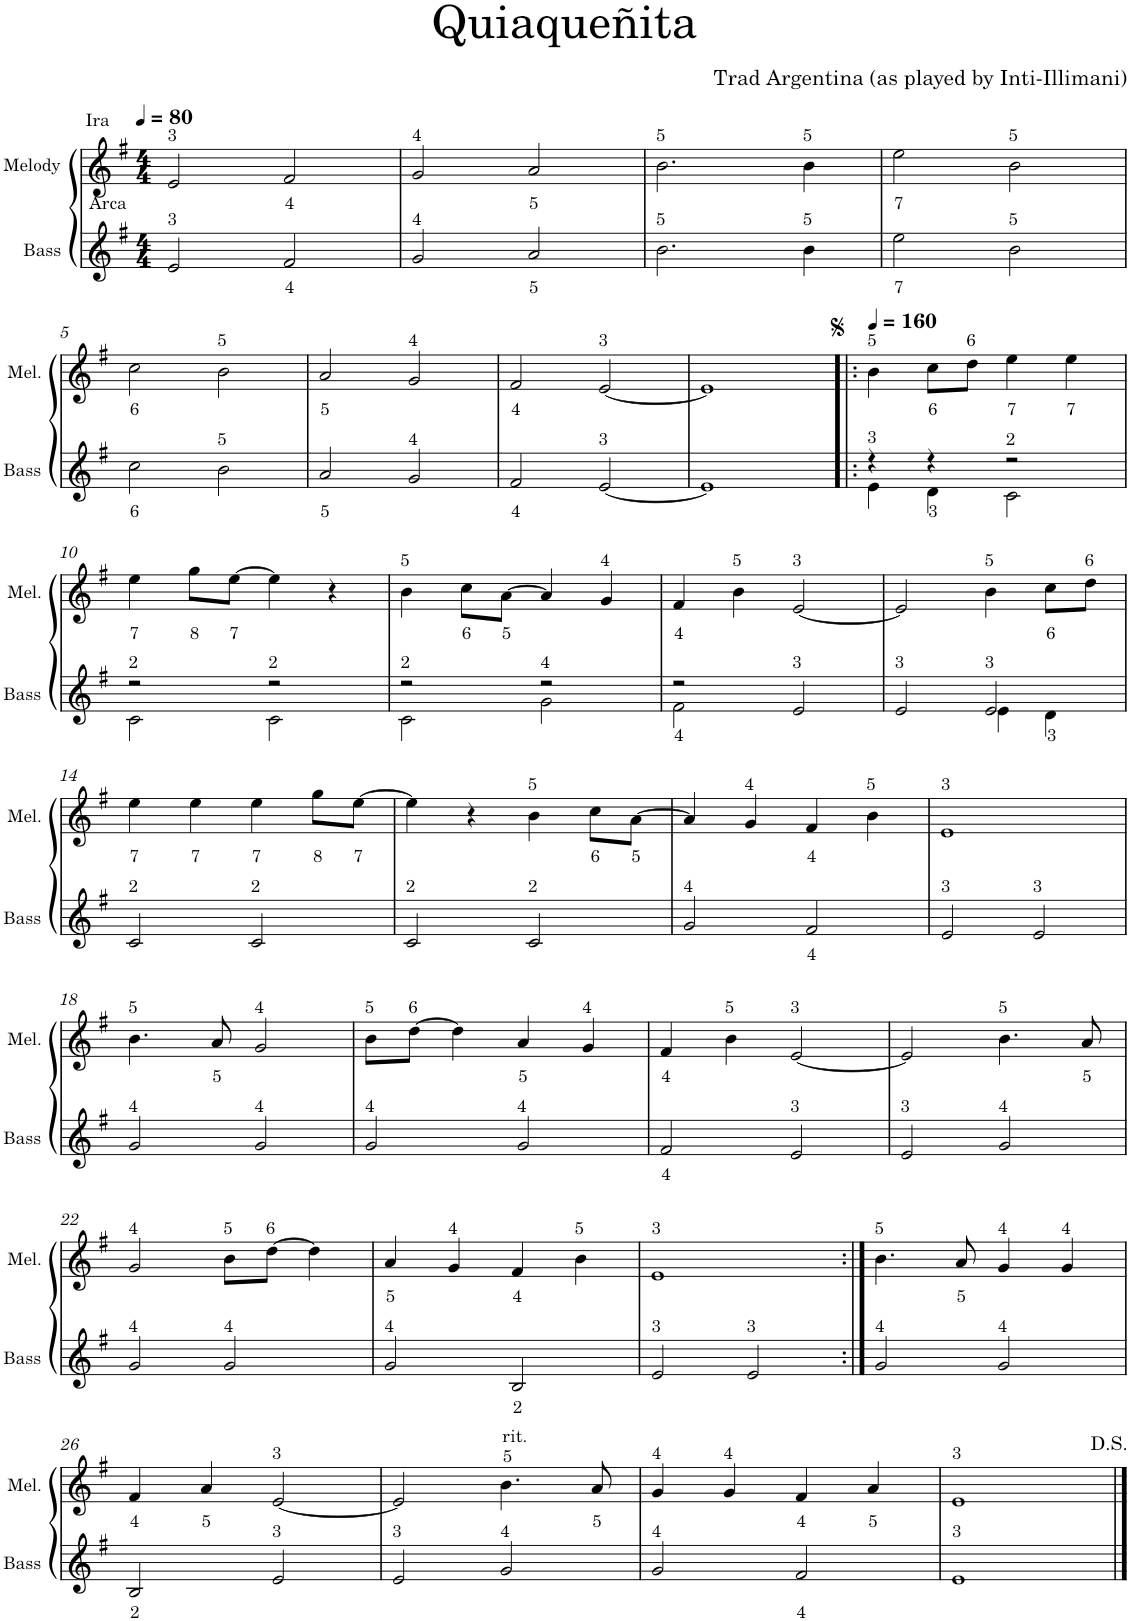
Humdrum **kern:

**kern	**text	**kern	**text
*part2	*part2	*part1	*part1
*staff2	*staff2	*staff1	*staff1
*I"Bass	*	*I"Melody	*
*I'Bass	*	*I'Mel.	*
*clefG2	*	*clefG2	*
*k[f#]	*	*k[f#]	*
*M4/4	*	*M4/4	*
*MM80	*	*MM80	*
=1	=1	=1	=1
!	!	!LO:TX:a:t=3	!
!	!	!LO:TX:a:t=Ira	!
!	!	!LO:TX:b:t=Arca	!
!LO:TX:a:t=3	!	!	!
2e/	.	2e/	.
!	!LO:LY:b	!	!LO:LY:b
2f#/	4	2f#/	4
=2	=2	=2	=2
!	!	!LO:TX:a:t=4	!
!LO:TX:a:t=4	!	!	!
2g/	.	2g/	.
!	!LO:LY:b	!	!LO:LY:b
2a/	5	2a/	5
=3	=3	=3	=3
!	!	!LO:TX:a:t=5	!
!LO:TX:a:t=5	!	!	!
2.b\	.	2.b\	.
!	!	!LO:TX:a:t=5	!
!LO:TX:a:t=5	!	!	!
4b\	.	4b\	.
=4	=4	=4	=4
!	!LO:LY:b	!	!LO:LY:b
2ee\	7	2ee\	7
!	!	!LO:TX:a:t=5	!
!LO:TX:a:t=5	!	!	!
2b\	.	2b\	.
!!LO:LB:g=z
=5	=5	=5	=5
!	!LO:LY:b	!	!LO:LY:b
2cc\	6	2cc\	6
!	!	!LO:TX:a:t=5	!
!LO:TX:a:t=5	!	!	!
2b\	.	2b\	.
=6	=6	=6	=6
!	!LO:LY:b	!	!LO:LY:b
2a/	5	2a/	5
!	!	!LO:TX:a:t=4	!
!LO:TX:a:t=4	!	!	!
2g/	.	2g/	.
=7	=7	=7	=7
!	!LO:LY:b	!	!LO:LY:b
2f#/	4	2f#/	4
!	!	!LO:TX:a:t=3	!
!LO:TX:a:t=3	!	!	!
[2e/	.	[2e/	.
=8	=8	=8	=8
1e]	.	1e]	.
=9!|:	=9!|:	=9!|:	=9!|:
*	*	*MM160	*
*^	*	*	*
!	!	!	!LO:TX:a:t=5	!
!LO:TX:a:t=3	!	!	!	!
4r	4e\	.	4b\	.
!	!	!LO:LY:b	!	!LO:LY:b
4r	4d\	3	8cc\L	6
!	!	!	!LO:TX:a:t=6	!
.	.	.	8dd\J	.
!LO:TX:a:t=2	!	!	!	!
!	!	!	!	!LO:LY:b
2r	2c\	.	4ee\	7
!	!	!	!	!LO:LY:b
.	.	.	4ee\	7
!!LO:LB:g=z
=10	=10	=10	=10	=10
!LO:TX:a:t=2	!	!	!	!
!	!	!	!	!LO:LY:b
2r	2c\	.	4ee\	7
!	!	!	!	!LO:LY:b
.	.	.	8gg\L	8
!	!	!	!	!LO:LY:b
.	.	.	[8ee\J	7
!LO:TX:a:t=2	!	!	!	!
2r	2c\	.	4ee\]	.
.	.	.	4r	.
=11	=11	=11	=11	=11
!	!	!	!LO:TX:a:t=5	!
!LO:TX:a:t=2	!	!	!	!
2r	2c\	.	4b\	.
!	!	!	!	!LO:LY:b
.	.	.	8cc\L	6
!	!	!	!	!LO:LY:b
.	.	.	[8a\J	5
!LO:TX:a:t=4	!	!	!	!
2r	2g\	.	4a/]	.
!	!	!	!LO:TX:a:t=4	!
.	.	.	4g/	.
=12	=12	=12	=12	=12
!	!	!LO:LY:b	!	!LO:LY:b
2r	2f#\	4	4f#/	4
!	!	!	!LO:TX:a:t=5	!
.	.	.	4b\	.
!	!	!	!LO:TX:a:t=3	!
!LO:TX:a:t=3	!	!	!	!
2e/	2ryy	.	[2e/	.
=13	=13	=13	=13	=13
!LO:TX:a:t=3	!	!	!	!
2e/	2ryy	.	2e/]	.
!	!	!	!LO:TX:a:t=5	!
!LO:TX:a:t=3	!	!	!	!
2e/	4e\	.	4b\	.
!	!	!LO:LY:b	!	!LO:LY:b
.	4d\	3	8cc\L	6
!	!	!	!LO:TX:a:t=6	!
.	.	.	8dd\J	.
*v	*v	*	*	*
!!LO:LB:g=z
=14	=14	=14	=14
!LO:TX:a:t=2	!	!	!
!	!	!	!LO:LY:b
2c/	.	4ee\	7
!	!	!	!LO:LY:b
.	.	4ee\	7
!LO:TX:a:t=2	!	!	!
!	!	!	!LO:LY:b
2c/	.	4ee\	7
!	!	!	!LO:LY:b
.	.	8gg\L	8
!	!	!	!LO:LY:b
.	.	[8ee\J	7
=15	=15	=15	=15
!LO:TX:a:t=2	!	!	!
2c/	.	4ee\]	.
.	.	4r	.
!	!	!LO:TX:a:t=5	!
!LO:TX:a:t=2	!	!	!
2c/	.	4b\	.
!	!	!	!LO:LY:b
.	.	8cc\L	6
!	!	!	!LO:LY:b
.	.	[8a\J	5
=16	=16	=16	=16
!LO:TX:a:t=4	!	!	!
2g/	.	4a/]	.
!	!	!LO:TX:a:t=4	!
.	.	4g/	.
!	!LO:LY:b	!	!LO:LY:b
2f#/	4	4f#/	4
!	!	!LO:TX:a:t=5	!
.	.	4b\	.
=17	=17	=17	=17
!	!	!LO:TX:a:t=3	!
!LO:TX:a:t=3	!	!	!
2e/	.	1e	.
!LO:TX:a:t=3	!	!	!
2e/	.	.	.
!!LO:LB:g=z
=18	=18	=18	=18
!	!	!LO:TX:a:t=5	!
!LO:TX:a:t=4	!	!	!
2g/	.	4.b\	.
!	!	!	!LO:LY:b
.	.	8a/	5
!	!	!LO:TX:a:t=4	!
!LO:TX:a:t=4	!	!	!
2g/	.	2g/	.
=19	=19	=19	=19
!	!	!LO:TX:a:t=5	!
!LO:TX:a:t=4	!	!	!
2g/	.	8b\L	.
!	!	!LO:TX:a:t=6	!
.	.	[8dd\J	.
.	.	4dd\]	.
!LO:TX:a:t=4	!	!	!
!	!	!	!LO:LY:b
2g/	.	4a/	5
!	!	!LO:TX:a:t=4	!
.	.	4g/	.
=20	=20	=20	=20
!	!LO:LY:b	!	!LO:LY:b
2f#/	4	4f#/	4
!	!	!LO:TX:a:t=5	!
.	.	4b\	.
!	!	!LO:TX:a:t=3	!
!LO:TX:a:t=3	!	!	!
2e/	.	[2e/	.
=21	=21	=21	=21
!LO:TX:a:t=3	!	!	!
2e/	.	2e/]	.
!	!	!LO:TX:a:t=5	!
!LO:TX:a:t=4	!	!	!
2g/	.	4.b\	.
!	!	!	!LO:LY:b
.	.	8a/	5
!!LO:LB:g=z
=22	=22	=22	=22
!	!	!LO:TX:a:t=4	!
!LO:TX:a:t=4	!	!	!
2g/	.	2g/	.
!	!	!LO:TX:a:t=5	!
!LO:TX:a:t=4	!	!	!
2g/	.	8b\L	.
!	!	!LO:TX:a:t=6	!
.	.	[8dd\J	.
.	.	4dd\]	.
=23	=23	=23	=23
!LO:TX:a:t=4	!	!	!
!	!	!	!LO:LY:b
2g/	.	4a/	5
!	!	!LO:TX:a:t=4	!
.	.	4g/	.
!	!LO:LY:b	!	!LO:LY:b
2B/	2	4f#/	4
!	!	!LO:TX:a:t=5	!
.	.	4b\	.
=24	=24	=24	=24
!	!	!LO:TX:a:t=3	!
!LO:TX:a:t=3	!	!	!
2e/	.	1e	.
!LO:TX:a:t=3	!	!	!
2e/	.	.	.
=25:|!	=25:|!	=25:|!	=25:|!
!	!	!LO:TX:a:t=5	!
!LO:TX:a:t=4	!	!	!
2g/	.	4.b\	.
!	!	!	!LO:LY:b
.	.	8a/	5
!	!	!LO:TX:a:t=4	!
!LO:TX:a:t=4	!	!	!
2g/	.	4g/	.
!	!	!LO:TX:a:t=4	!
.	.	4g/	.
!!LO:LB:g=z
=26	=26	=26	=26
!	!LO:LY:b	!	!LO:LY:b
2B/	2	4f#/	4
!	!	!	!LO:LY:b
.	.	4a/	5
!	!	!LO:TX:a:t=3	!
!LO:TX:a:t=3	!	!	!
2e/	.	[2e/	.
=27	=27	=27	=27
!LO:TX:a:t=3	!	!	!
2e/	.	2e/]	.
!	!	!LO:TX:a:t=rit.	!
!	!	!LO:TX:a:t=5	!
!LO:TX:a:t=4	!	!	!
2g/	.	4.b\	.
!	!	!	!LO:LY:b
.	.	8a/	5
=28	=28	=28	=28
!	!	!LO:TX:a:t=4	!
!LO:TX:a:t=4	!	!	!
2g/	.	4g/	.
!	!	!LO:TX:a:t=4	!
.	.	4g/	.
!	!LO:LY:b	!	!LO:LY:b
2f#/	4	4f#/	4
!	!	!	!LO:LY:b
.	.	4a/	5
=29	=29	=29	=29
!	!	!LO:TX:a:t=3	!
!LO:TX:a:t=3	!	!	!
1e	.	1e	.
==	==	==	==
*-	*-	*-	*-
